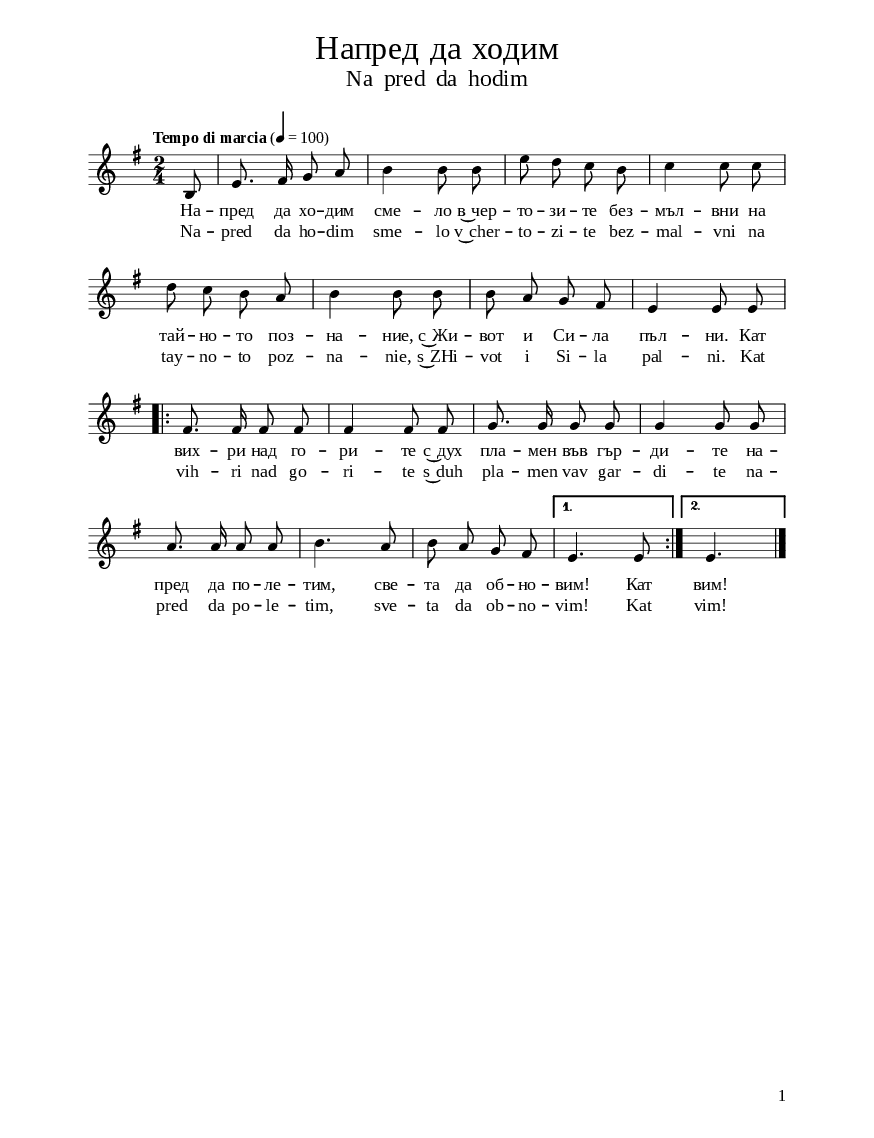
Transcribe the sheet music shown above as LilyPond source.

\version "2.18.2"

\paper {
  #(set-paper-size "a5")
}

\bookpart {
  \paper {
    print-all-headers = ##t
    print-page-number = ##t
    print-first-page-number = ##t

    % put page numbers on the bottom
    oddHeaderMarkup = \markup ""
    evenHeaderMarkup = \markup ""
    oddFooterMarkup = \markup
    \fill-line {
      ""
      \on-the-fly #print-page-number-check-first \fromproperty #'page:page-number-string
    }
    evenFooterMarkup = \markup
    \fill-line {
      \on-the-fly #print-page-number-check-first \fromproperty #'page:page-number-string
      ""
    }

    left-margin = 1.5\cm
    right-margin = 1.5\cm
    top-margin = 1.6\cm
    bottom-margin = 1.2\cm
    ragged-bottom = ##t % do not spread the staves to fill the whole vertical space

    % change lyrics and titles font (affects notes also)
    fonts =
    #(make-pango-font-tree
      "Times New Roman"
      "DejaVu Sans"
      "DejaVu Sans Mono"
      (/ (* staff-height pt) 3.6))

    % change distance between staves
    system-system-spacing =
    #'((basic-distance . 12)
       (minimum-distance . 6)
       (padding . 1)
       (stretchability . 12))
  }

  \header {
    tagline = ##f
  }

  \score{
    \layout { 
      indent = 0.0\cm % remove first line indentation
      %ragged-last = ##t % do not spread last line to fill the whole space
      \context {
        \Score
        \omit BarNumber %remove bar numbers
      } % context

      \context { % change staff size
        \Staff
        fontSize = #+0 % affects notes size only
        \override StaffSymbol #'staff-space = #(magstep -3)
        \override StaffSymbol #'thickness = #0.5
        \override BarLine #'hair-thickness = #1
        %\override StaffSymbol #'ledger-line-thickness = #'(0 . 0)
      }

      \context { % adjust space between staff and lyrics and between the two lyric lines
        \Lyrics
        \override VerticalAxisGroup.nonstaff-relatedstaff-spacing = #'((basic-distance . 4.5))
        \override VerticalAxisGroup.nonstaff-nonstaff-spacing = #'((minimum-distance . 2))
      }
    } % layout

    \new Voice \absolute  {
      \clef treble
      \key g \major
      \time 2/4 \tempo "Tempo di marcia" 4 = 100
      \partial 8
      \autoBeamOff

      b8 | e'8. fis'16 g'8 a' | b'4 b'8 b' | e''8 d'' c'' b' | c''4 c''8 c'' \break |
      d''8 c'' b' a' | b'4 b'8 b' | b'8 a' g' fis' | e'4 e'8 e' \break |
      \repeat volta 2 {
        fis'8. fis'16 fis'8 fis' | 
        fis'4 fis'8 fis' | 
        g'8. g'16 g'8 g' | 
        g'4 g'8 g' | \break 
        
        a'8.  a'16 a'8 a' | 
        b'4. a'8 | 
        b'8 a' g'  fis'8 |
      } \alternative { 
        {  e'4. e'8 |}  
        {e'4. \bar "|." \break } 
        {e'4. \bar "|." \break } 
      }
    }
  
    \addlyrics {На -- пред
                да хо -- дим сме -- ло в~чер -- то -- зи -- те
                без -- мъл -- вни на тай -- но -- то поз -- на --
                ние, с~Жи -- вот и Си -- ла пъл -- ни. Кат вих
                -- ри над го -- ри -- те с~дух пла -- мен във
                гър -- ди -- те на -- пред да по -- ле -- тим,
                све -- та да об -- но -- вим! Кат вим!}
                \addlyrics {Na -- pred
                            da ho -- dim sme -- lo v~cher -- to -- zi -- te
                            bez -- mal -- vni na tay -- no -- to poz -- na --
                            nie, s~ZHi -- vot i Si -- la pal -- ni. Kat vih
                            -- ri nad go -- ri -- te s~duh pla -- men vav
                            gar -- di -- te na -- pred da po -- le -- tim,
                            sve -- ta da ob -- no -- vim! Kat vim!}
  
                            \header {
                              title = \markup \column \normal-text \fontsize #2.5 {
                                \center-align
                                \line { Напред да ходим  }
                                \vspace #-0.6
                                \center-align
                                \line \fontsize #-3 { Na pred da hodim }
                                \vspace #-0.8
                                \center-align
                                \line \fontsize #-3 { " " }
                              }
                            }
  
                            \midi{}

                } % score

                \pageBreak

                \markup \fontsize #+2.5 {
                  \hspace #1
                  \override #'(baseline-skip . 2.4) % affects space between column lines
                  \column {
                    \line {  2. Земята с чисти мисли}

                    \line {   "   "да оградиме здраво,}

                    \line {   "   "и злото всепорочно}

                    \line {   "   "да победиме с право.}
                    \line { " " }
                    \line { "   " \italic {Припев:}}
                    \line { " " }


                    \line {   3. На слабите да носим}

                    \line {   "   "подкрепа и обнова,}

                    \line {   "   "на страдущите – милост} 

                    \line {   "   "и свободата нова.}
                    \line { " " }
                    \line { "   " \italic {Припев:}}
                    \line { " " }
                    \line {  4. Във бездната да слезем,}

                    \line {   "   "хоругва да поставим}

                    \line {   "   "и падналите братя}

                    \line {   "   "от мъка да избавим.}
                    \line { " " }
                    \line { "   " \italic {Припев:}}
                    \line { " " }
                    \line {   5. Тогава да отворим}

                    \line {   "   "на новий град вратите,}

                    \line {   "   "в Иерусалим да влезем –}

                    \line {   "   "света на Светлините.}
                    \line { " " }
                    \line { "   " \italic {Припев:}}
                    \line { " " }   
                  }

                  \hspace #5
                  \override #'(baseline-skip . 2.4)
                  \column {
                    \line { 2. Zemyata s chisti misli}

                    \line { "   "da ogradime zdravo,}

                    \line { "   "i zloto vseporochno}

                    \line { "   "da pobedime s pravo.}
                    \line { " " }
                    \line { "   " \italic { Refrain :} }
                    \line { " " }
                    \line { 3. Na slabite da nosim}

                    \line { "   "podkrepa i obnova,}

                    \line { "   "na stradushtite – milost}

                    \line { "   "i svobodata nova.}
                    \line { " " }
                    \line { "   " \italic { Refrain:} }
                    \line { " " }
                    \line { 4. Vav bezdnata da slezem,}

                    \line { "   "horugva da postavim}

                    \line { "   "i padnalite bratya}

                    \line { "   "ot maka da izbavim.}
                    \line { " " }
                    \line { "   " \italic { Refrain:} }
                    \line { " " }d
                    \line { 5. Togava da otvorim}

                    \line { "   "na noviy grad vratite,}

                    \line { "   "v Ierusalim da vlezem –}

                    \line { "   "sveta na Svetlinite.}
                    \line { " " }
                    \line { "   " \italic { Refrain:} }
                  } %column
                } % markup

                \pageBreak

                % include foreign translation(s) of the song
                %\include "lyrics_de/lyrics_de_file_name.ly"

    } % bookpart
